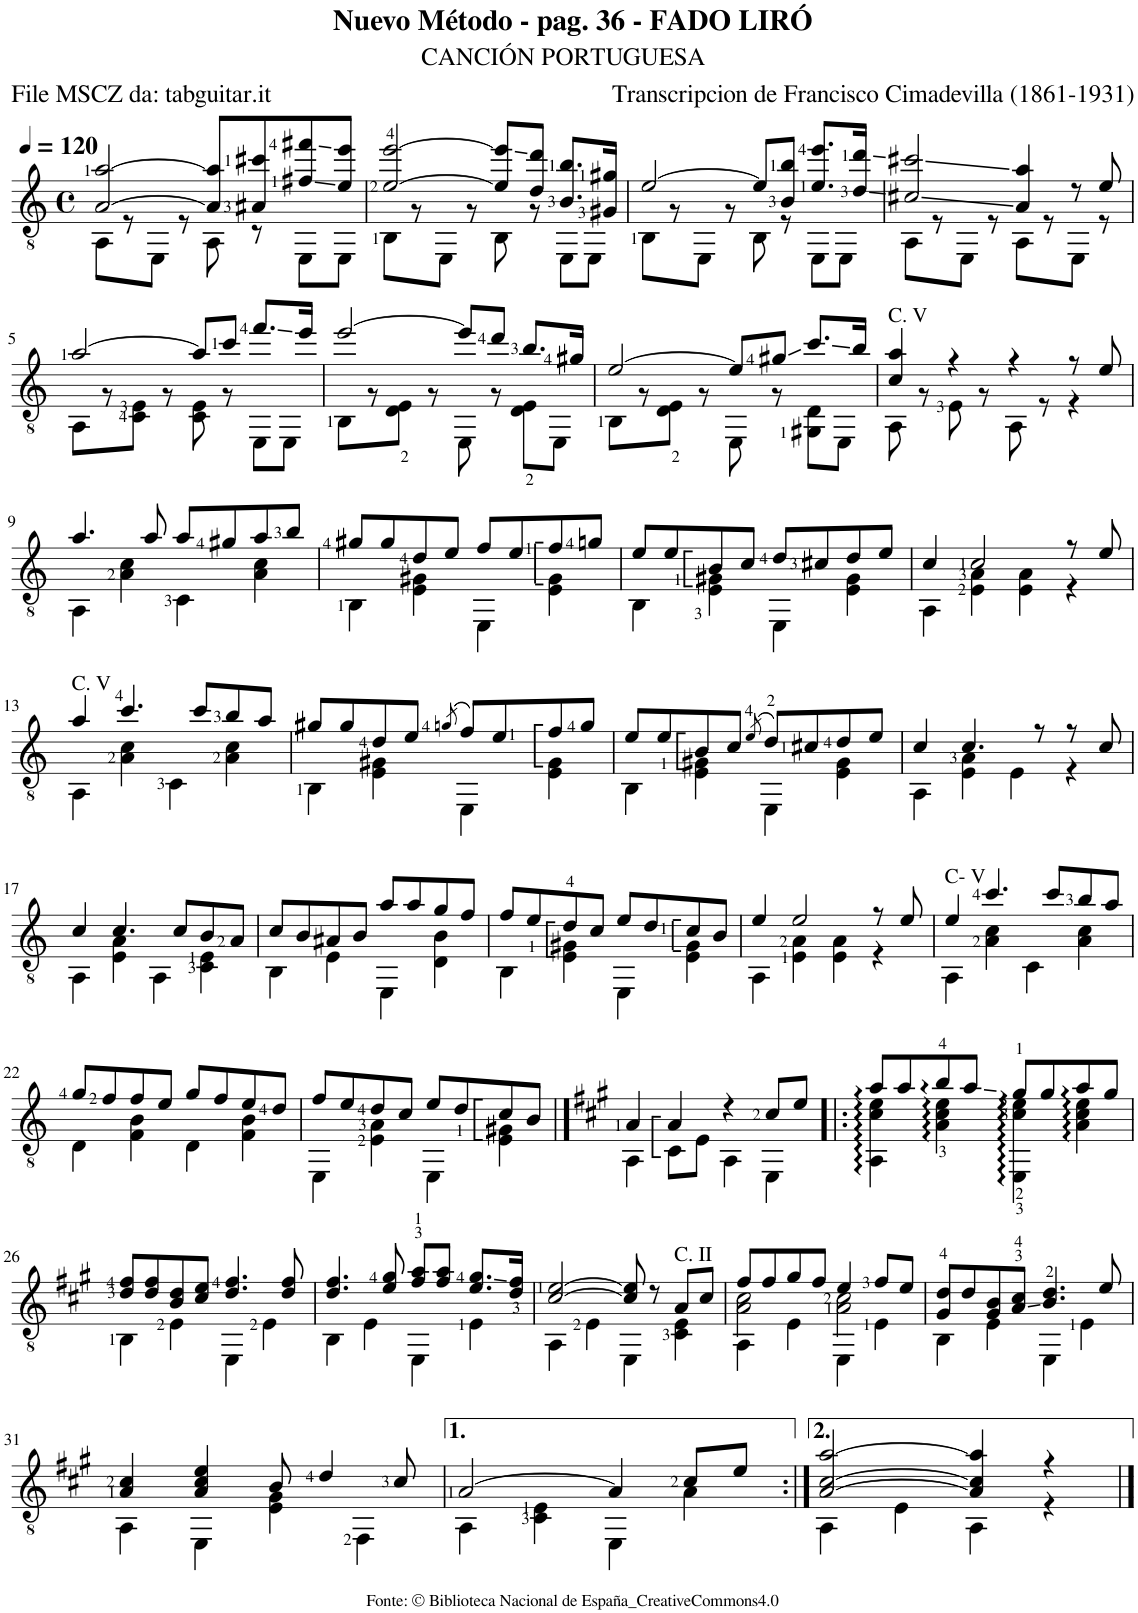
**kern
*part1
*staff1
*I"Guitar
*I'Guit.
*clefGv2
*k[]
*M4/4
*met(c)
*MM120
=1
*^
[2A/ [2a/	8AA\L
.	8r
.	8EE\J
.	8r
8A/] 8a/]L	8AA\
8A#X/ 8cc#X/	8r
8f#X/ 8ff#X/	8EE\L
8e/ 8ee/J	8EE\J
=2	=2
[2e/ [2ee/	8BB\L
.	8r
.	8EE\J
.	8r
8e/] 8ee/]L	8BB\
8d/ 8dd/J	8r
8.B/ 8.b/L	8EE\L
.	8EE\J
16G#X/ 16g#X/Jk	.
=3	=3
[2e/	8BB\L
.	8r
.	8EE\J
.	8r
8e/L]	8BB\
8B/ 8b/J	8r
8.e/ 8.ee/L	8EE\L
.	8EE\J
16d/ 16dd/Jk	.
=4	=4
2c#X/ 2cc#X/	8AA\L
.	8r
.	8EE\J
.	8r
4A/ 4a/	8AA\L
.	8r
8r	8EE\J
8e/	8r
!!LO:LB:g=z	!!
=5	=5
[2a/	8AA\L
.	8r
.	8C\ 8E\J
.	8r
8a/L]	8C\ 8E\
8cc/J	8r
8.ff/L	8EE\L
.	8EE\J
16ee/Jk	.
=6	=6
[2ee/	8BB\L
.	8r
.	8D\ 8E\J
.	8r
8ee/L]	8EE\
8dd/J	8r
8.b/L	8D\ 8E\L
.	8EE\J
16g#X/Jk	.
=7	=7
[2e/	8BB\L
.	8r
.	8D\ 8E\J
.	8r
8e/L]	8EE\
8g#X/J	8r
8.cc/L	8GG#X\ 8D\L
.	8EE\J
16b/Jk	.
=8	=8
!LO:TX:a:t=C. V	!
4c/ 4a/	8AA\
.	8r
4r	8E\
.	8r
4r	8AA\
.	8r
8r	4r
8e/	.
!!LO:LB:g=z	!!
=9	=9
4.a/	4AA\
.	4A\ 4c\
8a/	.
8a/L	4C\
8g#X/	.
8a/	4A\ 4c\
8b/J	.
=10	=10
8g#X/L	4BB\
8g#/	.
8d/	4E\ 4G#X\
8e/J	.
8f/L	4EE\
8e/	.
8f::/	4E\ 4G#\
8gn/J	.
=11	=11
8e/L	4BB\
8e/	.
8B::/	4E\ 4G#X\
8c/J	.
8d/L	4EE\
8c#X/	.
8d/	4E\ 4G#\
8e/J	.
=12	=12
4c/	4AA\
2c/	4E\ 4A\
.	4E\ 4A\
8r	4r
8e/	.
!!LO:LB:g=z	!!
=13	=13
!LO:TX:a:t=C. V	!
4a/	4AA\
4.cc/	4A\ 4c\
.	4C\
8cc/L	.
8b/	4A\ 4c\
8a/J	.
=14	=14
8g#X/L	4BB\
8g#/	.
8d/	4E\ 4G#X\
8e/J	.
(8qgn/	.
8f/L)	4EE\
8e/	.
8f::/	4E\ 4G#\
8g/J	.
=15	=15
8e/L	4BB\
8e/	.
8B/	4E\:: 4G#X\::
8c/J	.
(8qe/	.
8d/L)	4EE\
8c#X/	.
8d/	4E\ 4G#\
8e/J	.
=16	=16
4c/	4AA\
4.c/	4E\ 4A\
.	4E\
8r	.
8r	4r
8c/	.
!!LO:LB:g=z	!!
=17	=17
4c/	4AA\
4.c/	4E\ 4A\
.	4AA\
8c/L	.
8B/	4C\ 4E\
8A/J	.
=18	=18
8c/L	4BB\
8B/	.
8A#X/	4E\
8B/J	.
8a/L	4EE\
8a/	.
8g/	4D\ 4B\
8f/J	.
=19	=19
8f/L	4BB\
8e/	.
8d/	4E\:: 4G#X\::
8c/J	.
8e/L	4EE\
8d/	.
8c::/	4E\ 4G#\
8B/J	.
=20	=20
4e/	4AA\
2e/	4E\ 4A\
.	4E\ 4A\
8r	4r
8e/	.
=21	=21
!LO:TX:a:t=C- V	!
4e/	4AA\
4.cc/	4A\ 4c\
.	4C\
8cc/L	.
8b/	4A\ 4c\
8a/J	.
!!LO:LB:g=z	!!
=22	=22
8g/L	4D\
8f/	.
8f/	4F\ 4B\
8e/J	.
8g/L	4D\
8f/	.
8e/	4F\ 4B\
8d/J	.
=23	=23
8f/L	4EE\
8e/	.
8d/	4E\ 4A\
8c/J	.
8e/L	4EE\
8d/	.
8c::/	4E\ 4G#X\
8B/J	.
==24	==24
*k[f#c#g#]	*
4A/	4AA\
4A::/	8C#\L
.	8E\J
4r	4AA\
8c#/L	4EE\
8e/J	.
=25!|:	=25!|:
8a::/L	4AA\: 4c#\: 4e\:
8a/	.
8b::/	4A\: 4c#\: 4e\:
8a/J	.
8g#::/L	4EE\: 4c#\: 4e\:
8g#/	.
8a::/	4A\: 4c#\: 4e\:
8g#/J	.
!!LO:LB:g=z	!!
=26	=26
8d/ 8f#/L	4BB\
8d/ 8f#/	.
8B/ 8d/	4E\
8c#/ 8e/J	.
4.d/ 4.f#/	4EE\
.	4E\
8d/ 8f#/	.
=27	=27
4.d/ 4.f#/	4BB\
.	4E\
8e/ 8g#/	.
8f#/ 8a/L	4EE\
8f#/ 8a/J	.
8.e/ 8.g#/L	4E\
16d/ 16f#/Jk	.
=28	=28
[2c#/ [2e/	4AA\
.	4E\
8c#/] 8e/]	4EE\
8r	.
!LO:TX:a:t=C. II	!
8A/L	4C#\ 4E\
8c#/J	.
=29	=29
*	*^
8f#/L	2A\ 2c#\	4AA\
8f#/	.	.
8g#/	.	4E\
8f#/J	.	.
4e/	2A\ 2c#\	4EE\
8f#/L	.	4E\
8e/J	.	.
*	*v	*v
=30	=30
8G#/ 8d/L	4BB\
8d/	.
8G#/ 8B/	4E\
8A/ 8c#/J	.
4.B/ 4.d/	4EE\
.	4E\
8e/	.
!!LO:LB:g=z	!!
=31	=31
4A/ 4c#/	4AA\
4A/ 4c#/ 4e/	4EE\
8B/	4E\ 4G#\
4d/	.
.	4FF#\
8c#/	.
=32	=32
[2A/	4AA\
.	4C#\ 4E\
4A/]	4EE\
8c#/L	4A\
8e/J	.
=33:|!	=33:|!
[2A/ [2c#/ [2a/	4AA\
.	4E\
4A/] 4c#/] 4a/]	4AA\
4r	4r
*v	*v
==
*-
